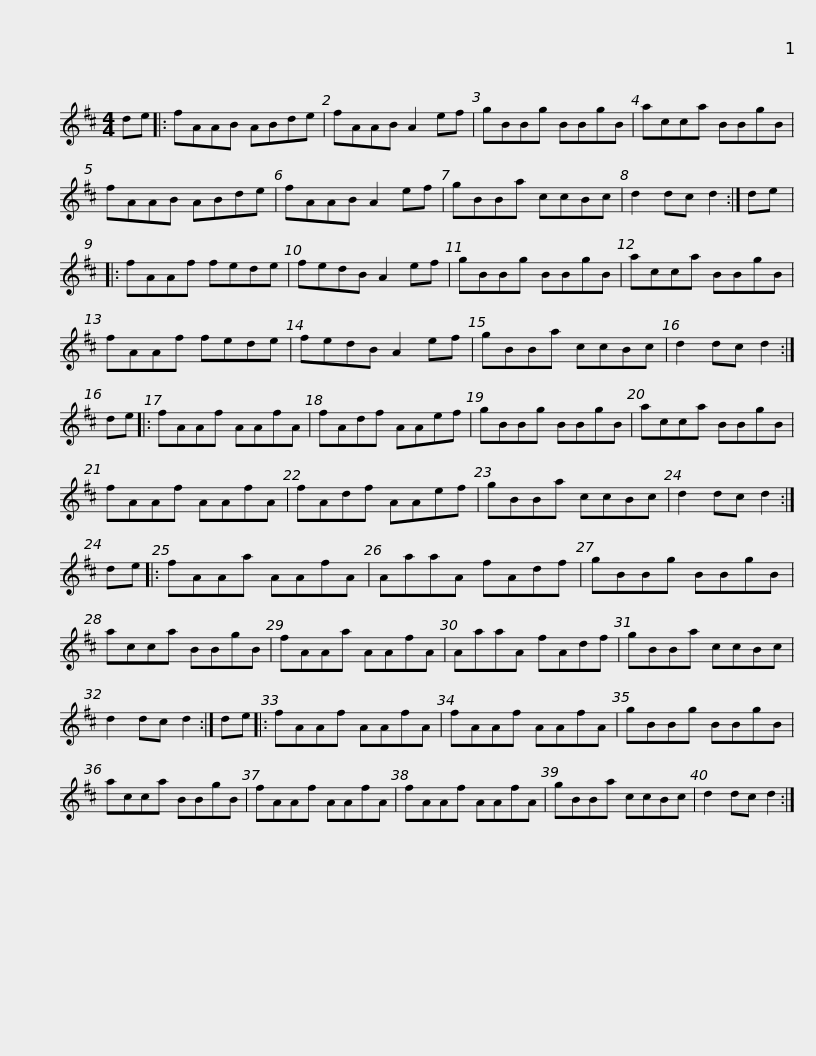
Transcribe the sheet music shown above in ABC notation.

X:1
L:1/8
M:4/4
I:linebreak $
K:D
V:1 treble
V:1
 de |: fAAB ABde | fAAB A2 ef | gBBg BBgB | acca BBgB | %5
 fAAB ABde |$ fAAB A2 ef | gBBa ccBc | d2 dc d2 :| de |: %10
 fAAf fede | fedB A2 ef | gBBg BBgB |$ acca BBgB | fAAf fede | %15
 fedB A2 ef | gBBa ccBc | d2 dc d2 :| de |:$ fAAf AAfA | %20
 fAdf AAef | gBBg BBgB | acca BBgB | fAAf AAfA |$ fAdf AAef | %25
 gBBa ccBc | d2 dc d2 :| de |: fAAa AAfA | AaaA fAdf |$ %30
 gBBg BBgB | acca BBgB | fAAa AAfA | AaaA fAdf | gBBa ccBc | %35
 d2 dc d2 :|$ de |: fAAf AAfA | fAAf AAfA | gBBg BBgB | %40
 acca BBgB | fAAf AAfA |$ fAAf AAfA | gBBa ccBc | d2 dc d2 :| %45
